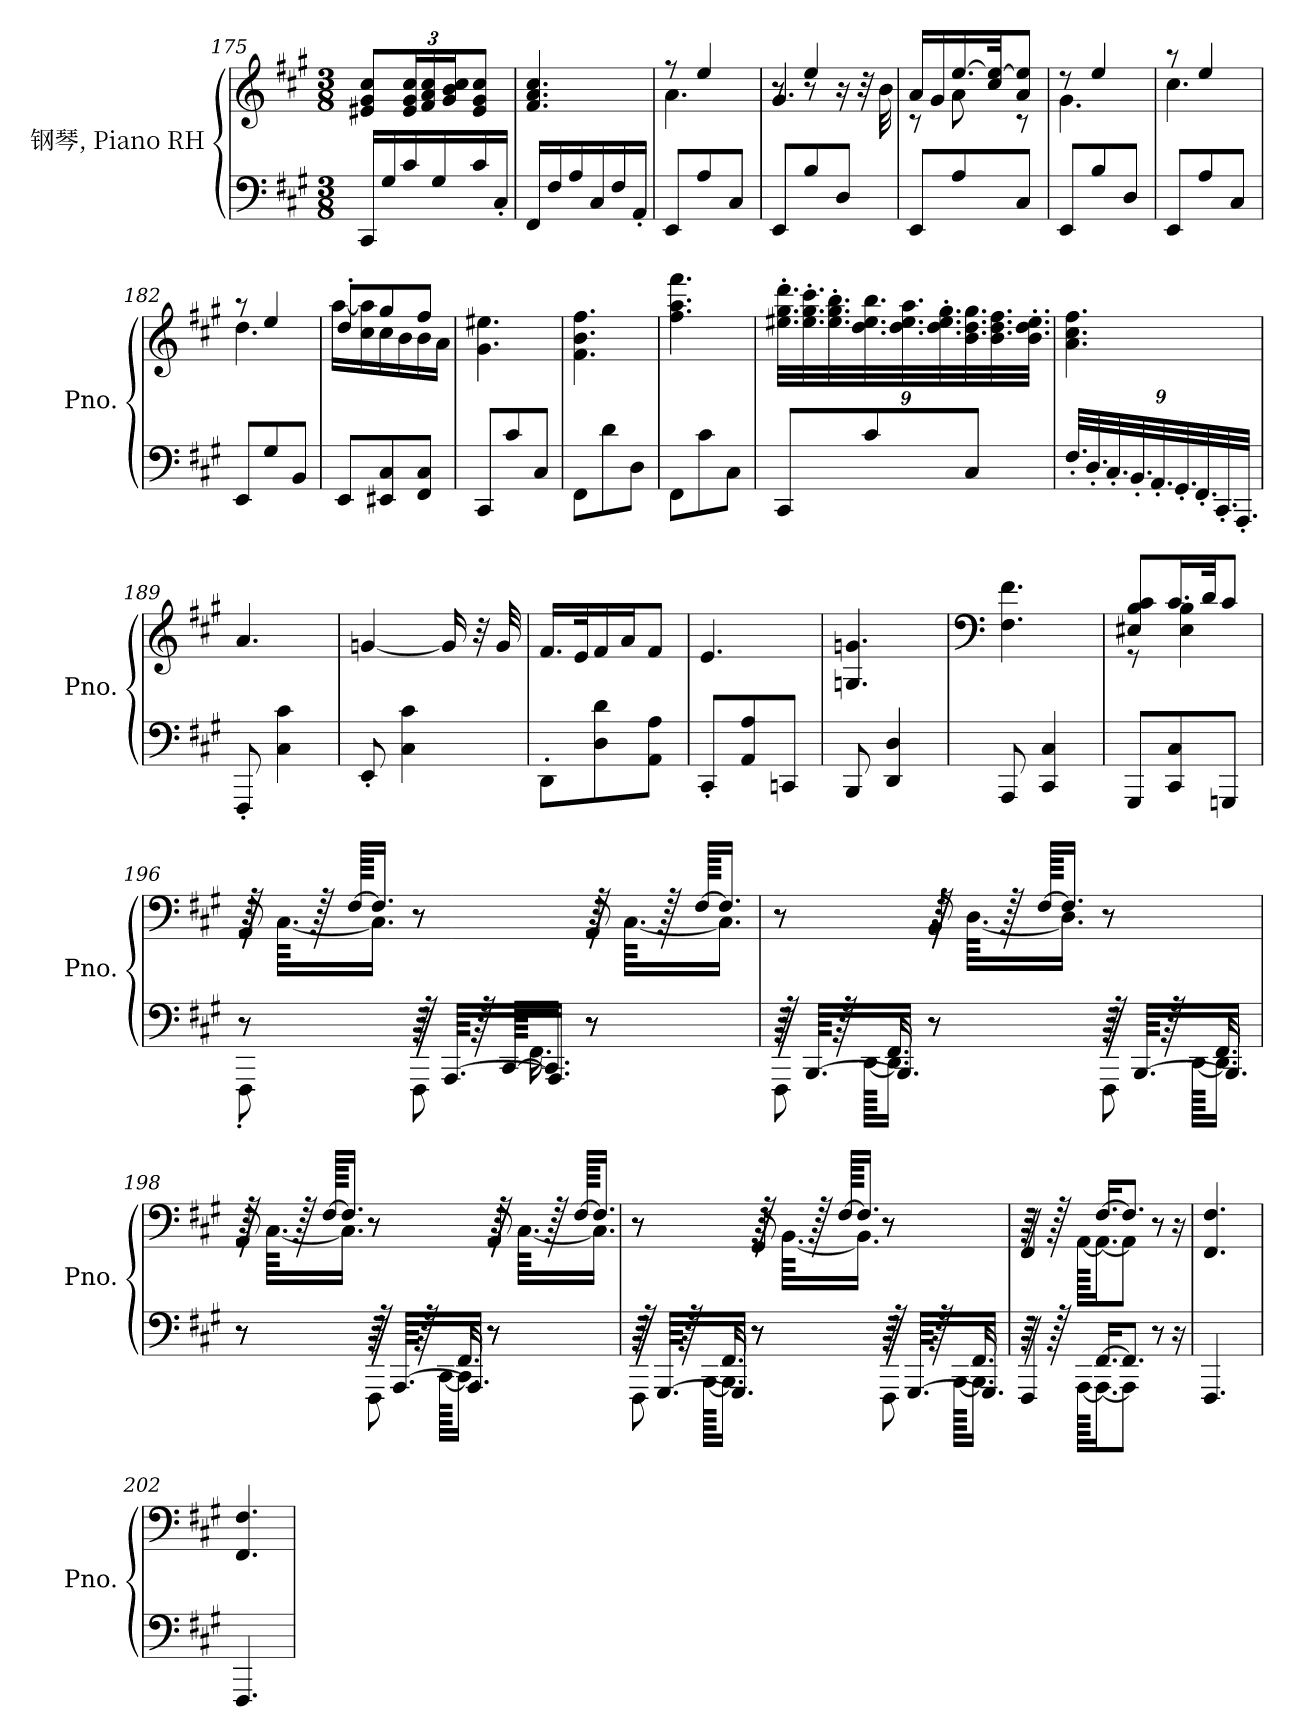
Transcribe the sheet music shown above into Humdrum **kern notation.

**kern	**kern
*part1	*part1
*staff2	*staff1
*I"钢琴, Piano RH	*
*I'Pno.	*
*clefF4	*clefG2
*k[f#c#g#]	*k[f#c#g#]
*M3/8	*M3/8
=175	=175
16CC#/LL	8e#X/ 8g#/ 8cc#/L
16G#/	.
*	*Xbrackettup
16c#/	24e#/ 24g#/ 24cc#/L
.	24f#/ 24a/ 24cc#/
16G#/	.
.	24g#/ 24b/ 24cc#/J
16c#/	8e#/ 8g#/ 8cc#/J
16C#'/JJ	.
!!LO:LB:g=z
=176	=176
16FF#/LL	4.f#/ 4.a/ 4.cc#/
16F#/	.
16A/	.
16C#/	.
16F#/	.
16AA'/JJ	.
=177	=177
*	*MM35
*	*^
8EE/L	8r	4.a\
8A/	4ee/	.
8C#/J	.	.
=178	=178	=178
*	*	*^
8EE/L	8r	8r	4.g#/
8B/	4ee/	8r	.
8D/J	.	16r	.
.	.	32r	.
.	.	32b\	.
*	*	*v	*v
=179	=179	=179
8EE/L	16a/LL	8r
.	16g#/	.
8A/	[16.ee/	8a\
.	32cc#/ 32ee/_JK	.
8C#/J	8a/ 8ee/]J	8r
=180	=180	=180
8EE/L	8r	4.g#\
8B/	4ee/	.
8D/J	.	.
=181	=181	=181
*	*MM41	*
8EE/L	8r	4.cc#\
8A/	4ee/	.
8C#/J	.	.
=182	=182	=182
8EE/L	8r	4.dd\
8G#/	4ee/	.
8BB/J	.	.
!!LO:LB:g=z	!!
=183	=183	=183
8EE/L	8dd'/L	[16aa\LL
.	.	16cc#\ 16aa\]
8EE#X/ 8C#/	8gg#/	16cc#\
.	.	16b\
8FF#/ 8C#/J	8ff#/J	16b\
*	*MM36	*
.	.	16a\JJ
*	*v	*v
=184	=184
8CC#/L	4.g#\ 4.ee#X\
8c#/	.
8C#/J	.
=185	=185
*	*MM42
8FF#\L	4.f#\ 4.b\ 4.ff#\
8d\	.
8D\J	.
=186	=186
8FF#\L	4.ff#\ 4.aa\ 4.fff#\
8c#\	.
8C#\J	.
=187	=187
*	*MM31
8CC#/L	36.ee#X\' 36.gg#\' 36.ddd\'LLL
.	36.ee#\' 36.gg#\' 36.ccc#\'
.	36.ee#\' 36.gg#\' 36.bb\'
8c#/	36.dd\ 36.ee#\ 36.bb\
.	36.dd\ 36.ee#\ 36.aa\
.	36.dd\' 36.ee#\' 36.gg#\'
8C#/J	36.b\ 36.dd\ 36.gg#\
.	36.b\ 36.dd\ 36.ff#\
.	36.b\' 36.dd\' 36.ee#\'JJJ
!!LO:LB:g=z
=188	=188
*Xbrackettup	*
36.F#'/LLL	4.a\ 4.cc#\ 4.ff#\
36.D'/	.
36.C#'/	.
36.BB'/	.
36.AA'/	.
36.GG#'/	.
36.FF#'/	.
36.CC#'/	.
36.AAA'/JJJ	.
=189	=189
*	*MM40
8FFF#'/	4.a/
4C#\ 4c#\	.
=190	=190
8EE'/	[4gn/
4C#\ 4c#\	.
.	16g/]
.	32r
.	32g/
=191	=191
8DD'\L	16.f#/LL
.	32e/K
8D\ 8d\	16f#/
.	16a/J
8AA\ 8A\J	8f#/J
=192	=192
8CC#'/L	4.e/
8AA/ 8A/	.
8CCn/J	.
=193	=193
8BBB/	4.Gn/ 4.gn/
4DD/ 4D/	.
!!LO:PB:g=z
=194	=194
*	*clefF4
8AAA/	4.F#\ 4.f#\
4CC#/ 4C#/	.
=195	=195
*	*^
8GGG#/L	8E#X/ 8B/ 8c#/L	8r
8CC#/ 8C#/	16.c#/L	4E#\ 4B\
.	32d/JK	.
8GGGn/J	8c#/J	.
=196	=196	=196
*^	*	*^
*	*^	*	*	*
*	*	*^	*	*	*
8r	8FFF#'\	8r	8r	64r	128r	8AA/
.	.	.	.	.	[64.C#\KKLL	.
.	.	.	.	128r	.	.
.	.	.	.	[128F#/KKKLL	.	.
.	.	.	.	16.F#/JJ]	16.C#\JJ]	.
64r	32r	128r	8FFF#\	8r	8r	8r
.	.	[64.AAA/KKLL	.	.	.	.
128r	.	.	.	.	.	.
[128CC#/KKKLL	.	.	.	.	.	.
16.CC#/JJ]	16.FF#\	16.AAA/JJ]	.	.	.	.
8r	8r	8r	8r	64r	128r	8AA/
.	.	.	.	.	[64.C#\KKLL	.
.	.	.	.	128r	.	.
.	.	.	.	[128F#/KKKLL	.	.
.	.	.	.	16.F#/JJ]	16.C#\JJ]	.
!!LO:LB:g=z	!!	!!
=197	=197	=197	=197	=197	=197	=197
32r	64r	128r	8FFF#\	8r	8r	8r
.	.	[64.BBB/KKLL	.	.	.	.
.	128r	.	.	.	.	.
.	[128DD\KKKLL	.	.	.	.	.
16.FF#/	16.DD\JJ]	16.BBB/JJ]	.	.	.	.
8r	8r	8r	8r	64r	128r	8BB/
.	.	.	.	.	[64.D\KKLL	.
.	.	.	.	128r	.	.
.	.	.	.	[128F#/KKKLL	.	.
.	.	.	.	16.F#/JJ]	16.D\JJ]	.
32r	64r	128r	8FFF#\	8r	8r	8r
.	.	[64.BBB/KKLL	.	.	.	.
.	128r	.	.	.	.	.
.	[128DD\KKKLL	.	.	.	.	.
16.FF#/	16.DD\JJ]	16.BBB/JJ]	.	.	.	.
=198	=198	=198	=198	=198	=198	=198
8r	8r	8r	8r	64r	128r	8AA/
.	.	.	.	.	[64.C#\KKLL	.
.	.	.	.	128r	.	.
.	.	.	.	[128F#/KKKLL	.	.
.	.	.	.	16.F#/JJ]	16.C#\JJ]	.
32r	64r	128r	8FFF#\	8r	8r	8r
.	.	[64.AAA/KKLL	.	.	.	.
.	128r	.	.	.	.	.
.	[128CC#\KKKLL	.	.	.	.	.
16.FF#/	16.CC#\JJ]	16.AAA/JJ]	.	.	.	.
8r	8r	8r	8r	64r	128r	8AA/
.	.	.	.	.	[64.C#\KKLL	.
.	.	.	.	128r	.	.
.	.	.	.	[128F#/KKKLL	.	.
.	.	.	.	16.F#/JJ]	16.C#\JJ]	.
!!LO:LB:g=z	!!	!!
=199	=199	=199	=199	=199	=199	=199
32r	64r	128r	8FFF#\	8r	8r	8r
.	.	[64.GGG#/KKLL	.	.	.	.
.	128r	.	.	.	.	.
.	[128BBB\KKKLL	.	.	.	.	.
16.FF#/	16.BBB\JJ]	16.GGG#/JJ]	.	.	.	.
8r	8r	8r	8r	64r	128r	8GG#/
.	.	.	.	.	[64.BB\KKLL	.
.	.	.	.	128r	.	.
.	.	.	.	[128F#/KKKLL	.	.
.	.	.	.	16.F#/JJ]	16.BB\JJ]	.
32r	64r	128r	8FFF#\	8r	8r	8r
.	.	[64.GGG#/KKLL	.	.	.	.
.	128r	.	.	.	.	.
.	[128BBB\KKKLL	.	.	.	.	.
16.FF#/	16.BBB\JJ]	16.GGG#/JJ]	.	.	.	.
*	*	*v	*v	*	*	*
=200	=200	=200	=200	=200	=200
32r	64r	4FFF#/	32r	64r	4FF#/
.	128r	.	.	128r	.
.	[128AAA\KKKLL	.	.	[128AA\KKKLL	.
[16.FF#/KL	16.AAA\J_	.	[16.F#/KL	16.AA\J_	.
8.FF#/J]	8AAA\J]	.	8.F#/J]	8AA\J]	.
.	8r	8r	.	8r	8r
16r	.	.	16r	.	.
*v	*v	*v	*	*	*
*	*v	*v	*v
=201	=201
4.FFF#/	4.FF#/ 4.F#/
=202	=202
*	*MM22
4.FFF#/	4.FF#/ 4.F#/
=	=
*-	*-
